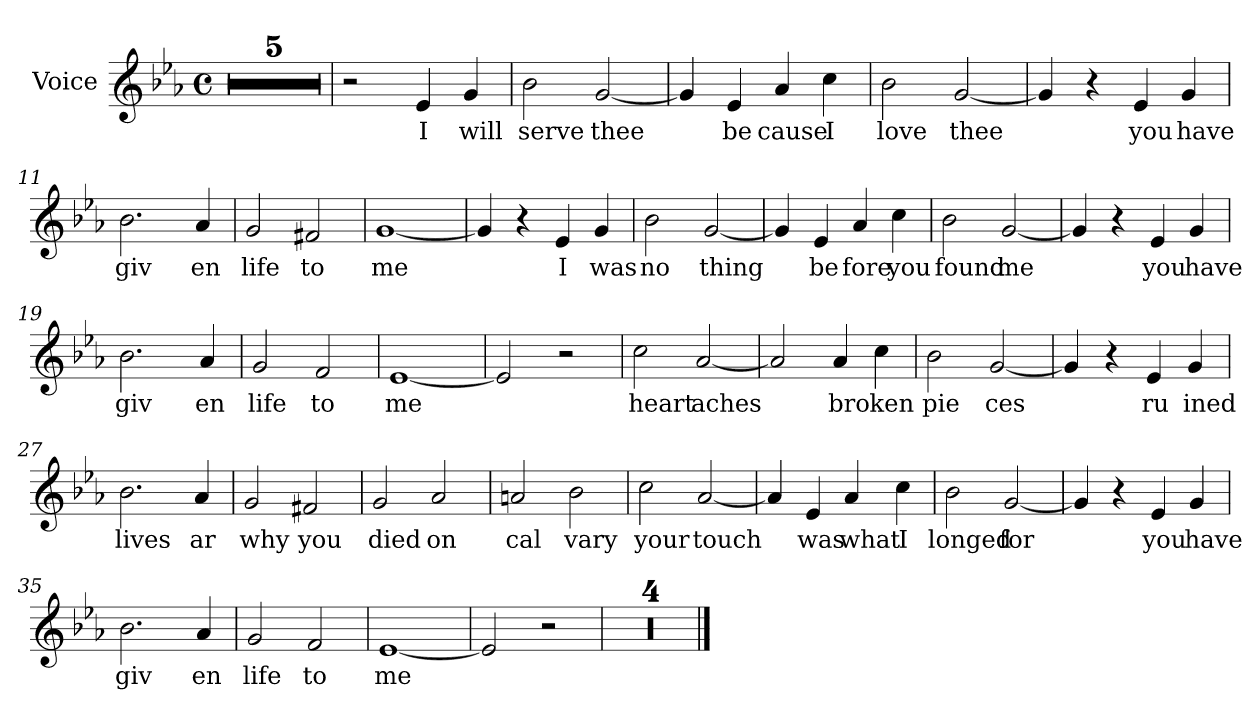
**kern	**text
*part1	*part1
*staff1	*staff1
*I"Voice	*
*I'V	*
*clefG2	*
*k[b-e-a-]	*
*E-:	*
*M4/4	*
*met(c)	*
=1	=1
1r	.
=2	=2
1r	.
=3	=3
1r	.
=4	=4
1r	.
=5	=5
1r	.
=6	=6
2r	.
!	!LO:LY:b
4e-/	I
!	!LO:LY:b
4g/	will
=7	=7
!	!LO:LY:b
2b-\	serve
!	!LO:LY:b
[2g/	thee
=8	=8
4g/]	.
!	!LO:LY:b
4e-/	be
!	!LO:LY:b
4a-/	cause
!	!LO:LY:b
4cc\	I
=9	=9
!	!LO:LY:b
2b-\	love
!	!LO:LY:b
[2g/	thee
!!LO:LB:g=z
=10	=10
4g/]	.
4r	.
!	!LO:LY:b
4e-/	you
!	!LO:LY:b
4g/	have
=11	=11
!	!LO:LY:b
2.b-\	giv
!	!LO:LY:b
4a-/	en
=12	=12
!	!LO:LY:b
2g/	life
!	!LO:LY:b
2f#X/	to
=13	=13
!	!LO:LY:b
[1g	me
=14	=14
4g/]	.
4r	.
!	!LO:LY:b
4e-/	I
!	!LO:LY:b
4g/	was
=15	=15
!	!LO:LY:b
2b-\	no
!	!LO:LY:b
[2g/	thing
=16	=16
4g/]	.
!	!LO:LY:b
4e-/	be
!	!LO:LY:b
4a-/	fore
!	!LO:LY:b
4cc\	you
!!LO:LB:g=z
=17	=17
!	!LO:LY:b
2b-\	found
!	!LO:LY:b
[2g/	me
=18	=18
4g/]	.
4r	.
!	!LO:LY:b
4e-/	you
!	!LO:LY:b
4g/	have
=19	=19
!	!LO:LY:b
2.b-\	giv
!	!LO:LY:b
4a-/	en
=20	=20
!	!LO:LY:b
2g/	life
!	!LO:LY:b
2f/	to
=21	=21
!	!LO:LY:b
[1e-	me
=22	=22
2e-/]	.
2r	.
=23	=23
!	!LO:LY:b
2cc\	heart
!	!LO:LY:b
[2a-/	aches
!!LO:LB:g=z
=24	=24
2a-/]	.
!	!LO:LY:b
4a-/	bro
!	!LO:LY:b
4cc\	ken
=25	=25
!	!LO:LY:b
2b-\	pie
!	!LO:LY:b
[2g/	ces
=26	=26
4g/]	.
4r	.
!	!LO:LY:b
4e-/	ru
!	!LO:LY:b
4g/	ined
=27	=27
!	!LO:LY:b
2.b-\	lives
!	!LO:LY:b
4a-/	ar
=28	=28
!	!LO:LY:b
2g/	why
!	!LO:LY:b
2f#X/	you
=29	=29
!	!LO:LY:b
2g/	died
!	!LO:LY:b
2a-/	on
=30	=30
!	!LO:LY:b
2an/	cal
!	!LO:LY:b
2b-\	vary
!!LO:LB:g=z
=31	=31
!	!LO:LY:b
2cc\	your
!	!LO:LY:b
[2a-/	touch
=32	=32
4a-/]	.
!	!LO:LY:b
4e-/	was
!	!LO:LY:b
4a-/	what
!	!LO:LY:b
4cc\	I
=33	=33
!	!LO:LY:b
2b-\	longed
!	!LO:LY:b
[2g/	for
=34	=34
4g/]	.
4r	.
!	!LO:LY:b
4e-/	you
!	!LO:LY:b
4g/	have
=35	=35
!	!LO:LY:b
2.b-\	giv
!	!LO:LY:b
4a-/	en
=36	=36
!	!LO:LY:b
2g/	life
!	!LO:LY:b
2f/	to
!!LO:LB:g=z
=37	=37
!	!LO:LY:b
[1e-	me
=38	=38
2e-/]	.
2r	.
=39	=39
1r	.
=40	=40
1r	.
=41	=41
1r	.
=42	=42
1r	.
==	==
*-	*-
